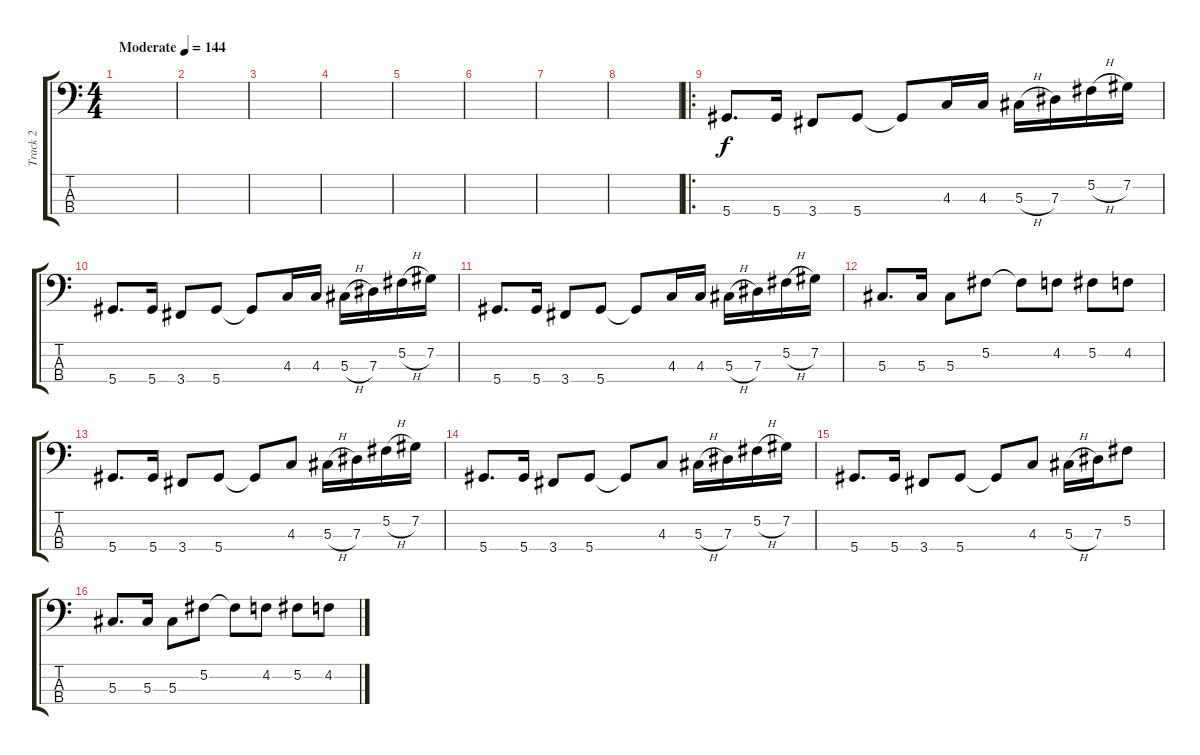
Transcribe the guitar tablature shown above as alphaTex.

\track ("Track 2" "Track 2") {instrument electricbassfinger}
\staff {score tabs}
\tuning (Gb2 Db2 Ab1 Eb1) {hide}
\ts (4 4)
\tempo (144 "Moderate")
\clef f4
\ks c
|
|
|
|
|
|
|
|
\ro
5.4.8{d} 5.4.16 3.4.8 5.4.8 5.4{t}.8 4.3.16 4.3.16 5.3{h}.16 7.3.16 5.2{h}.16 7.2.16 |
5.4.8{d} 5.4.16 3.4.8 5.4.8 5.4{t}.8 4.3.16 4.3.16 5.3{h}.16 7.3.16 5.2{h}.16 7.2.16 |
5.4.8{d} 5.4.16 3.4.8 5.4.8 5.4{t}.8 4.3.16 4.3.16 5.3{h}.16 7.3.16 5.2{h}.16 7.2.16 |
5.3.8{d} 5.3.16 5.3.8 5.2.8 5.2{t}.8 4.2.8 5.2.8 4.2.8 |
5.4.8{d} 5.4.16 3.4.8 5.4.8 5.4{t}.8 4.3.8 5.3{h}.16 7.3.16 5.2{h}.16 7.2.16 |
5.4.8{d} 5.4.16 3.4.8 5.4.8 5.4{t}.8 4.3.8 5.3{h}.16 7.3.16 5.2{h}.16 7.2.16 |
5.4.8{d} 5.4.16 3.4.8 5.4.8 5.4{t}.8 4.3.8 5.3{h}.16 7.3.16 5.2.8 |
5.3.8{d} 5.3.16 5.3.8 5.2.8 5.2{t}.8 4.2.8 5.2.8 4.2.8
